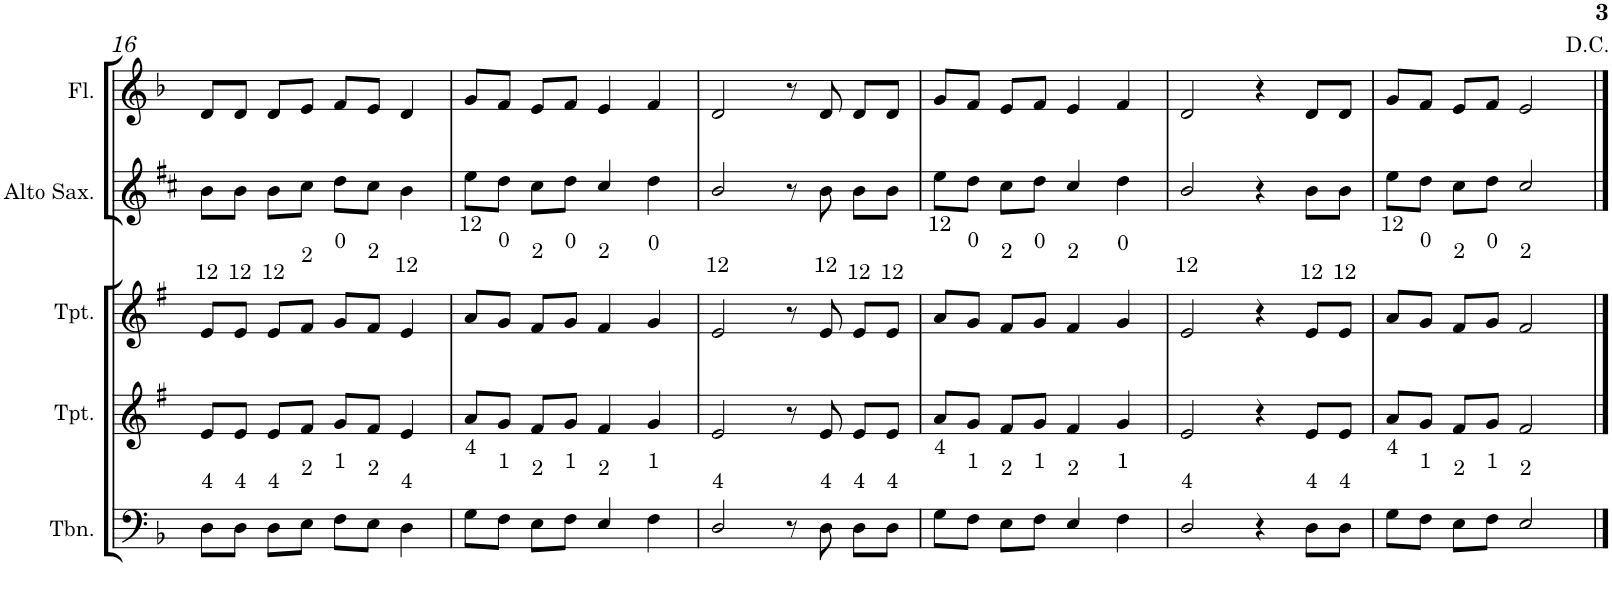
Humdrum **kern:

**kern	**kern	**kern	**kern	**kern
*part5	*part4	*part3	*part2	*part1
*staff5	*staff4	*staff3	*staff2	*staff1
*I"C clavF	*I"Bb	*I"Bb - Pirata	*I"Eb	*I"C clavG
!!LO:PB:g=z
*clefF4	*clefG2	*clefG2	*clefG2	*clefG2
*	*Trd1c2	*Trd1c2	*Trd5c9	*
*k[b-]	*k[f#]	*k[f#]	*k[f#c#]	*k[b-]
*d:	*e:	*e:	*b:	*d:
*M4/4	*M4/4	*M4/4	*M4/4	*M4/4
=16	=16	=16	=16	=16
8D\L	8e/L	8e/L	8b\L	8d/L
8D\J	8e/J	8e/J	8b\J	8d/J
8D\L	8e/L	8e/L	8b\L	8d/L
8E\J	8f#/J	8f#/J	8cc#\J	8e/J
8F\L	8g/L	8g/L	8dd\L	8f/L
8E\J	8f#/J	8f#/J	8cc#\J	8e/J
4D\	4e/	4e/	4b\	4d/
=17	=17	=17	=17	=17
8G\L	8a/L	8a/L	8ee\L	8g/L
8F\J	8g/J	8g/J	8dd\J	8f/J
8E\L	8f#/L	8f#/L	8cc#\L	8e/L
8F\J	8g/J	8g/J	8dd\J	8f/J
4E/	4f#/	4f#/	4cc#/	4e/
4F\	4g/	4g/	4dd\	4f/
=18	=18	=18	=18	=18
2D/	2e/	2e/	2b/	2d/
8r	8r	8r	8r	8r
8D\	8e/	8e/	8b\	8d/
8D\L	8e/L	8e/L	8b\L	8d/L
8D\J	8e/J	8e/J	8b\J	8d/J
=19	=19	=19	=19	=19
8G\L	8a/L	8a/L	8ee\L	8g/L
8F\J	8g/J	8g/J	8dd\J	8f/J
8E\L	8f#/L	8f#/L	8cc#\L	8e/L
8F\J	8g/J	8g/J	8dd\J	8f/J
4E/	4f#/	4f#/	4cc#/	4e/
4F\	4g/	4g/	4dd\	4f/
=20	=20	=20	=20	=20
2D/	2e/	2e/	2b/	2d/
4r	4r	4r	4r	4r
8D\L	8e/L	8e/L	8b\L	8d/L
8D\J	8e/J	8e/J	8b\J	8d/J
=21	=21	=21	=21	=21
8G\L	8a/L	8a/L	8ee\L	8g/L
8F\J	8g/J	8g/J	8dd\J	8f/J
8E\L	8f#/L	8f#/L	8cc#\L	8e/L
8F\J	8g/J	8g/J	8dd\J	8f/J
2E/	2f#/	2f#/	2cc#/	2e/
==	==	==	==	==
*-	*-	*-	*-	*-
